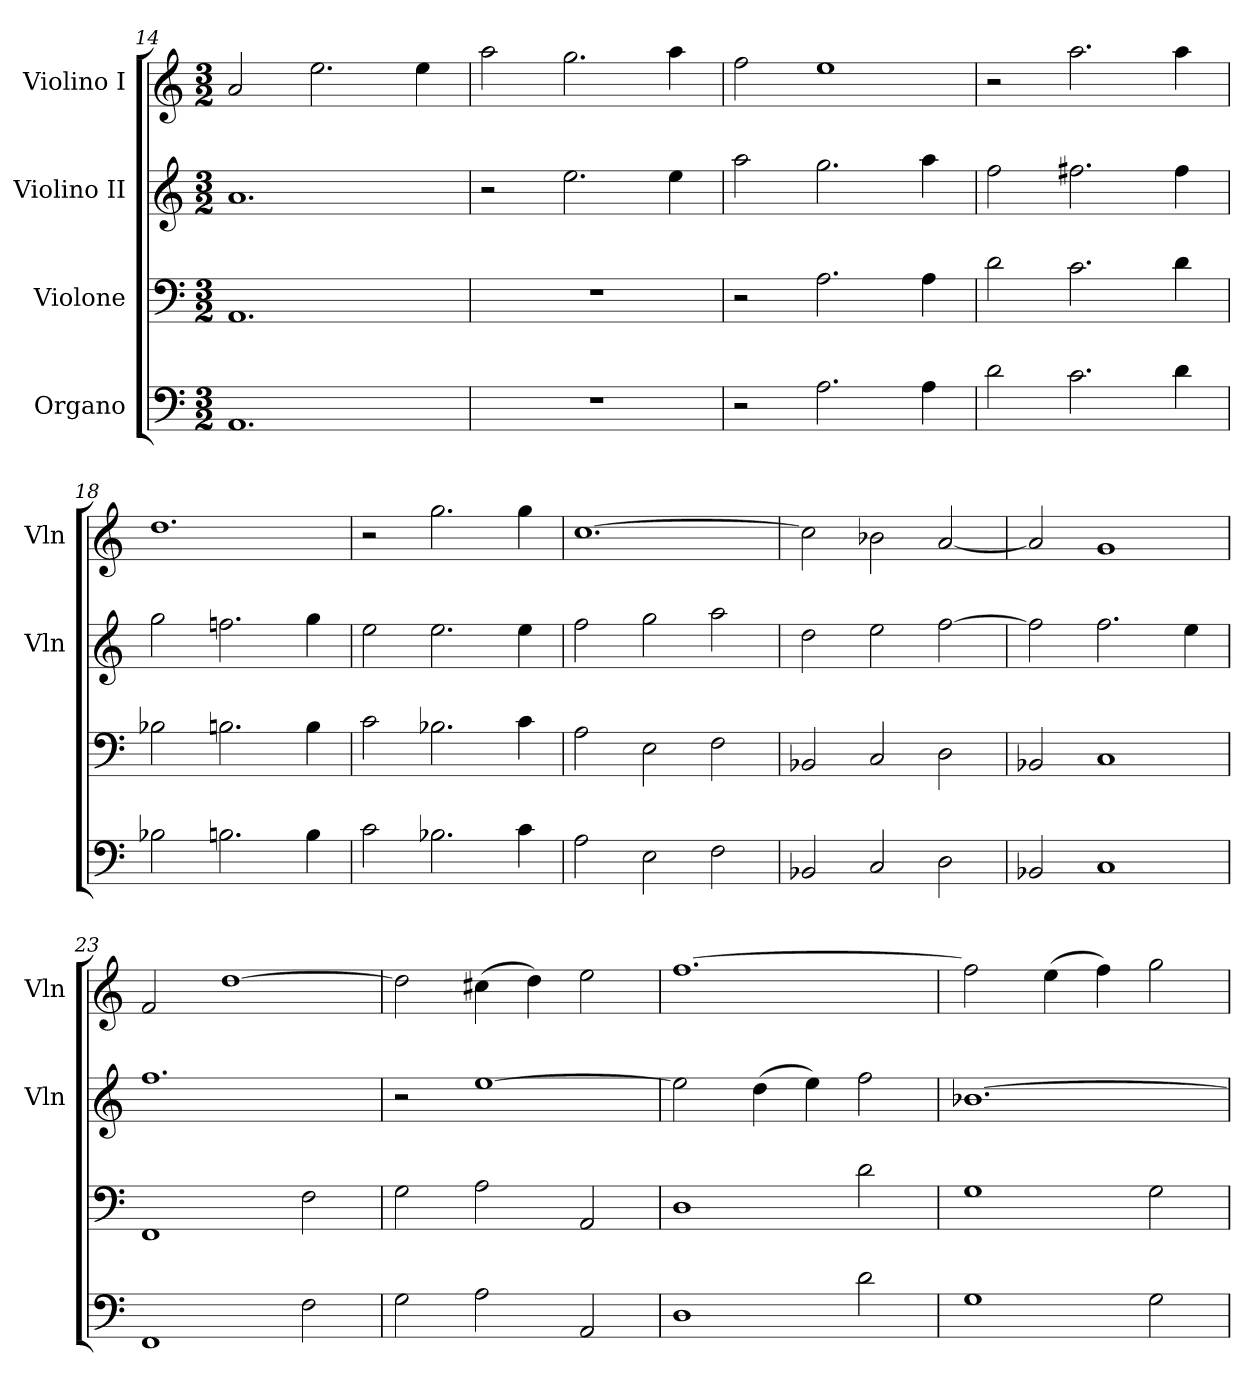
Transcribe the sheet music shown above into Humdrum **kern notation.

**kern	**kern	**kern	**kern
*part4	*part3	*part2	*part1
*staff4	*staff3	*staff2	*staff1
*I"Organo	*I"Violone	*I"Violino II	*I"Violino I
*	*	*I'Vln	*I'Vln
*clefF4	*clefF4	*clefG2	*clefG2
*k[]	*k[]	*k[]	*k[]
*M3/2	*M3/2	*M3/2	*M3/2
=14	=14	=14	=14
1.AA	1.AA	1.a	2a
.	.	.	2.ee
.	.	.	4ee
=15	=15	=15	=15
1.r	1.r	2r	2aa
.	.	2.ee	2.gg
.	.	4ee	4aa
=16	=16	=16	=16
2r	2r	2aa	2ff
2.A	2.A	2.gg	1ee
4A	4A	4aa	.
=17	=17	=17	=17
2d	2d	2ff	2r
2.c	2.c	2.ff#X	2.aa
4d	4d	4ff#	4aa
=18	=18	=18	=18
2B-X	2B-X	2gg	1.dd
2.Bn	2.Bn	2.ffn	.
4B	4B	4gg	.
=19	=19	=19	=19
2c	2c	2ee	2r
2.B-X	2.B-X	2.ee	2.gg
4c	4c	4ee	4gg
=20	=20	=20	=20
2A	2A	2ff	[1.cc
2E	2E	2gg	.
2F	2F	2aa	.
=21	=21	=21	=21
2BB-X	2BB-X	2dd	2cc]
2C	2C	2ee	2b-X
2D	2D	[2ff	[2a
=22	=22	=22	=22
2BB-X	2BB-X	2ff]	2a]
1C	1C	2.ff	1g
.	.	4ee	.
=23	=23	=23	=23
1FF	1FF	1.ff	2f
.	.	.	[1dd
2F	2F	.	.
=24	=24	=24	=24
2G	2G	2r	2dd]
2A	2A	[1ee	(4cc#X
.	.	.	4dd)
2AA	2AA	.	2ee
=25	=25	=25	=25
1D	1D	2ee]	[1.ff
.	.	(4dd	.
.	.	4ee)	.
2d	2d	2ff	.
=26	=26	=26	=26
1G	1G	[1.b-X	2ff]
.	.	.	(4ee
.	.	.	4ff)
2G	2G	.	2gg
=	=	=	=
*-	*-	*-	*-
